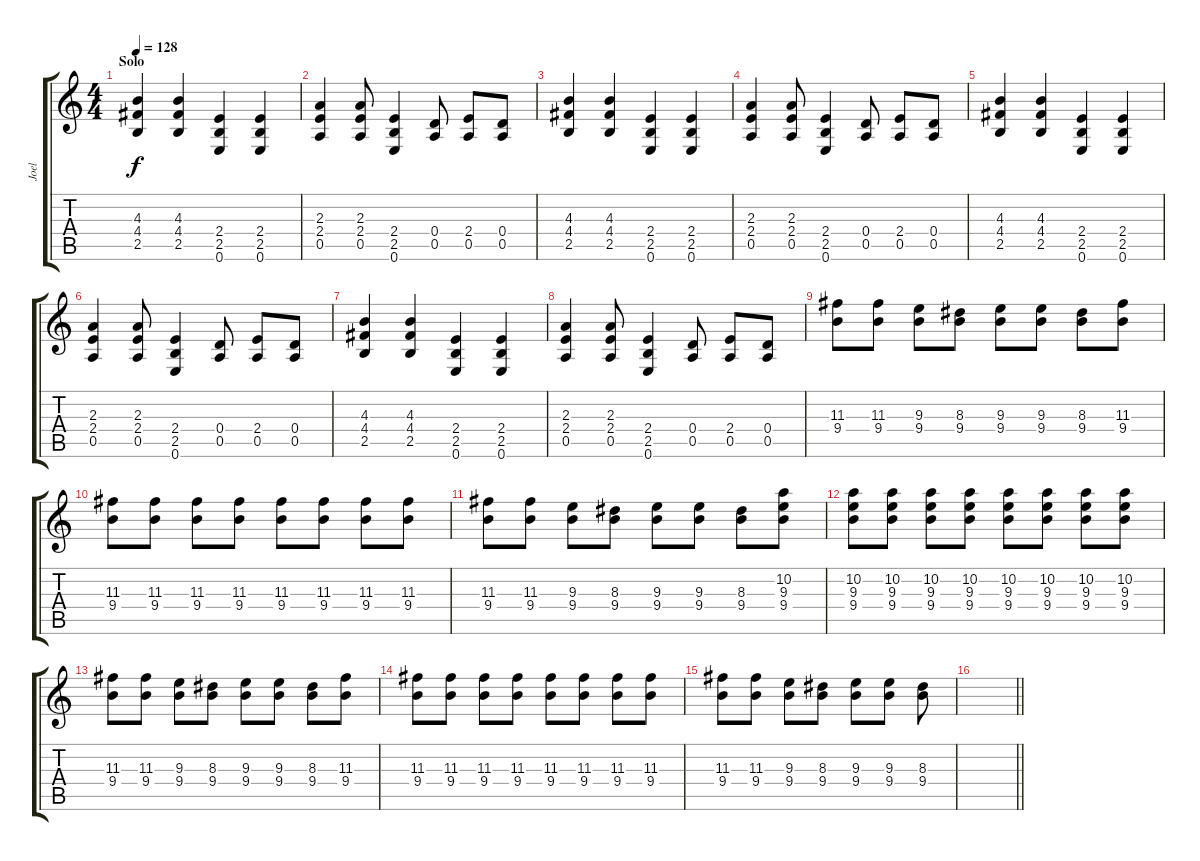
\track ("Joel" "Joel") {instrument overdrivenguitar}
\staff {score tabs}
\tuning (E4 B3 G3 D3 A2 E2) {hide}
\ts (4 4)
\section ("" "Solo")
\tempo 128
\clef g2
\ks c
(4.3 4.4 2.5).4{dy f} (4.3 4.4 2.5).4 (2.4 2.5 0.6).4 (2.4 2.5 0.6).4 |
(2.3 2.4 0.5).4 (2.3 2.4 0.5).8 (2.4 2.5 0.6).4 (0.4 0.5).8 (2.4 0.5).8 (0.4 0.5).8 |
(4.3 4.4 2.5).4 (4.3 4.4 2.5).4 (2.4 2.5 0.6).4 (2.4 2.5 0.6).4 |
(2.3 2.4 0.5).4 (2.3 2.4 0.5).8 (2.4 2.5 0.6).4 (0.4 0.5).8 (2.4 0.5).8 (0.4 0.5).8 |
(4.3 4.4 2.5).4 (4.3 4.4 2.5).4 (2.4 2.5 0.6).4 (2.4 2.5 0.6).4 |
(2.3 2.4 0.5).4 (2.3 2.4 0.5).8 (2.4 2.5 0.6).4 (0.4 0.5).8 (2.4 0.5).8 (0.4 0.5).8 |
(4.3 4.4 2.5).4 (4.3 4.4 2.5).4 (2.4 2.5 0.6).4 (2.4 2.5 0.6).4 |
(2.3 2.4 0.5).4 (2.3 2.4 0.5).8 (2.4 2.5 0.6).4 (0.4 0.5).8 (2.4 0.5).8 (0.4 0.5).8 |
(11.3 9.4).8 (11.3 9.4).8 (9.3 9.4).8 (8.3 9.4).8 (9.3 9.4).8 (9.3 9.4).8 (8.3 9.4).8 (11.3 9.4).8 |
(11.3 9.4).8 (11.3 9.4).8 (11.3 9.4).8 (11.3 9.4).8 (11.3 9.4).8 (11.3 9.4).8 (11.3 9.4).8 (11.3 9.4).8 |
(11.3 9.4).8 (11.3 9.4).8 (9.3 9.4).8 (8.3 9.4).8 (9.3 9.4).8 (9.3 9.4).8 (8.3 9.4).8 (10.2 9.3 9.4).8 |
(10.2 9.3 9.4).8 (10.2 9.3 9.4).8 (10.2 9.3 9.4).8 (10.2 9.3 9.4).8 (10.2 9.3 9.4).8 (10.2 9.3 9.4).8 (10.2 9.3 9.4).8 (10.2 9.3 9.4).8 |
(11.3 9.4).8 (11.3 9.4).8 (9.3 9.4).8 (8.3 9.4).8 (9.3 9.4).8 (9.3 9.4).8 (8.3 9.4).8 (11.3 9.4).8 |
(11.3 9.4).8 (11.3 9.4).8 (11.3 9.4).8 (11.3 9.4).8 (11.3 9.4).8 (11.3 9.4).8 (11.3 9.4).8 (11.3 9.4).8 |
(11.3 9.4).8 (11.3 9.4).8 (9.3 9.4).8 (8.3 9.4).8 (9.3 9.4).8 (9.3 9.4).8 (8.3 9.4).8 |
\barLineRight lightlight
